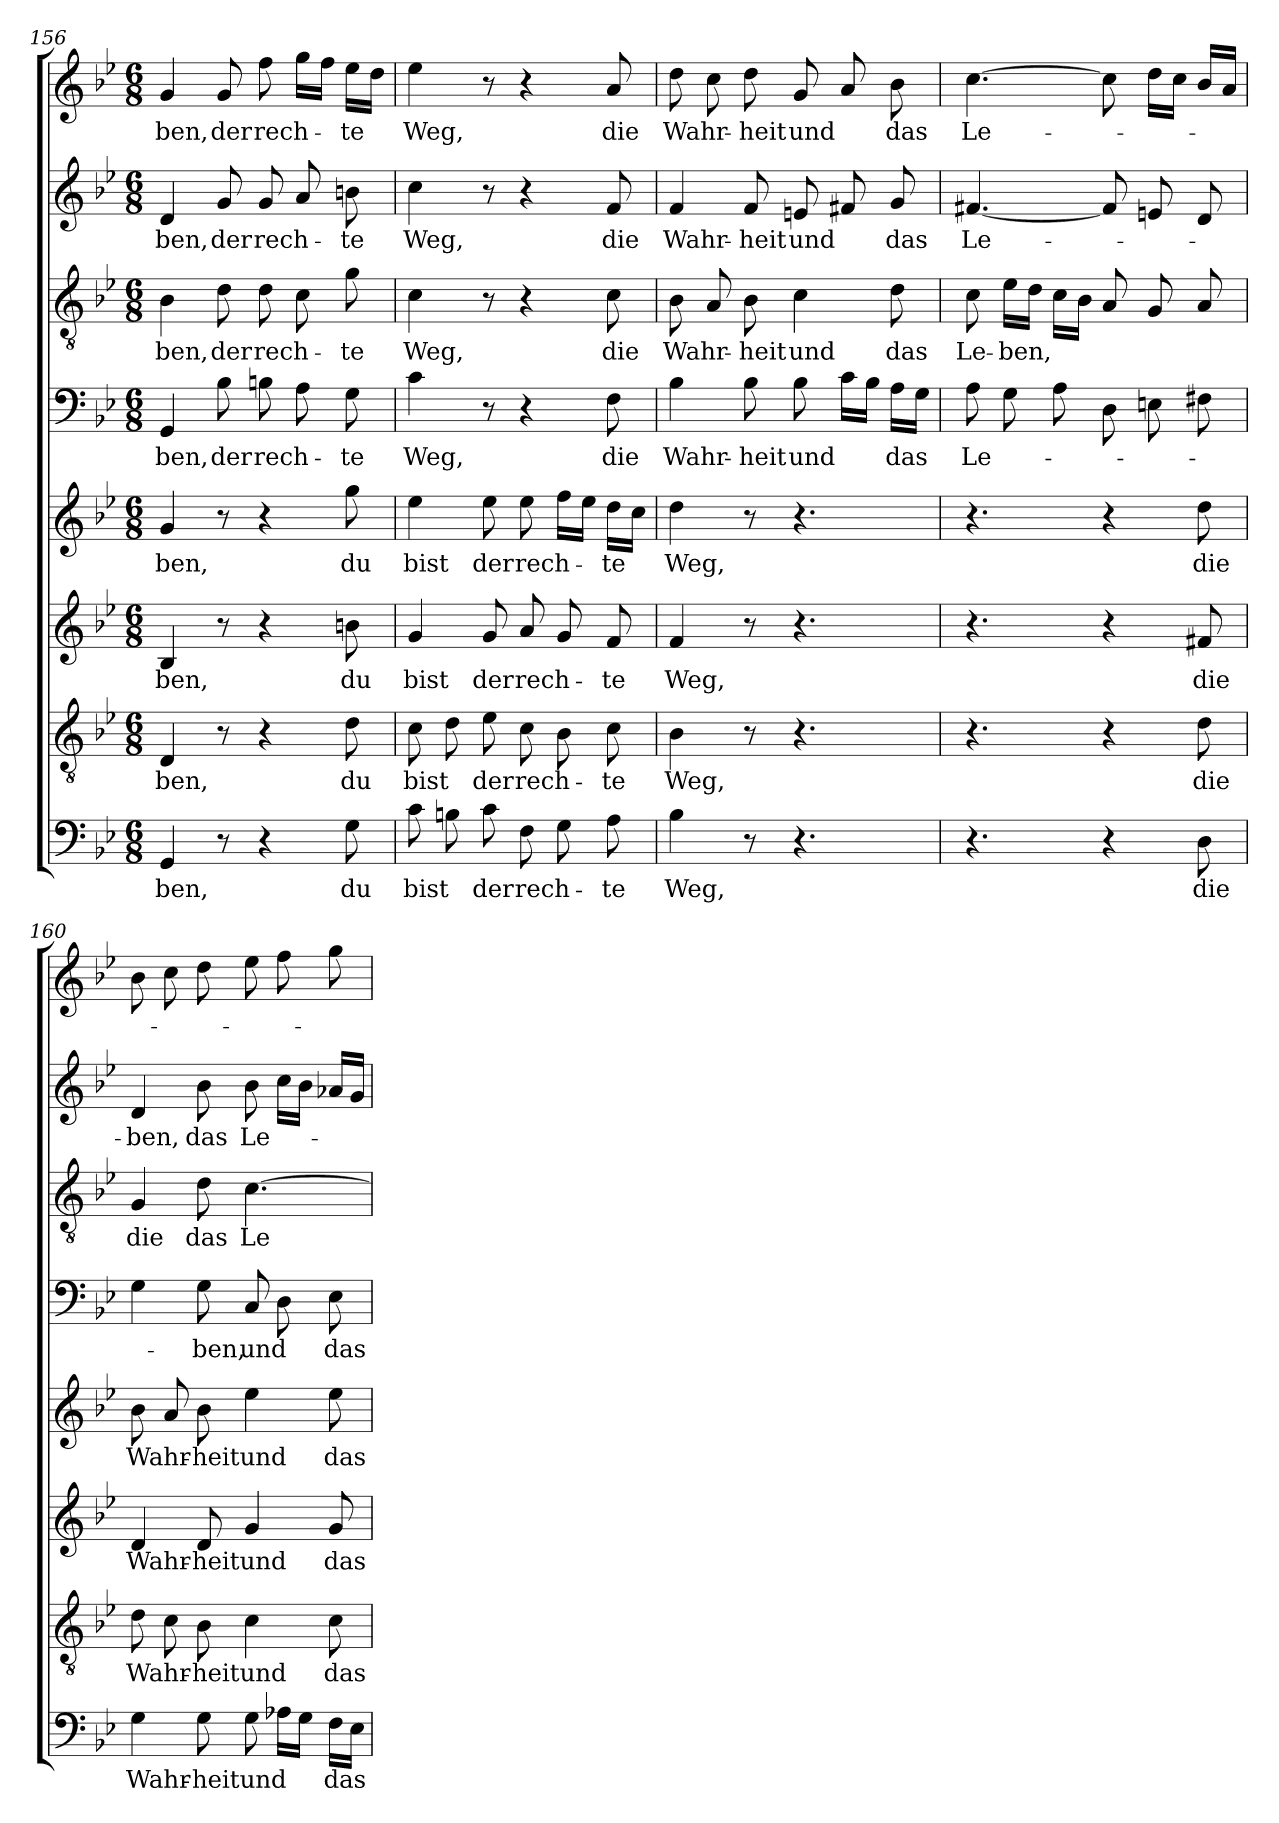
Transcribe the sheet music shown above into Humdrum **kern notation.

**kern	**text	**kern	**text	**kern	**text	**kern	**text	**kern	**text	**kern	**text	**kern	**text	**kern	**text
*part8	*part8	*part7	*part7	*part6	*part6	*part5	*part5	*part4	*part4	*part3	*part3	*part2	*part2	*part1	*part1
*staff8	*staff8	*staff7	*staff7	*staff6	*staff6	*staff5	*staff5	*staff4	*staff4	*staff3	*staff3	*staff2	*staff2	*staff1	*staff1
*clefF4	*	*clefGv2	*	*clefG2	*	*clefG2	*	*clefF4	*	*clefGv2	*	*clefG2	*	*clefG2	*
*k[b-e-]	*	*k[b-e-]	*	*k[b-e-]	*	*k[b-e-]	*	*k[b-e-]	*	*k[b-e-]	*	*k[b-e-]	*	*k[b-e-]	*
*B-:	*	*B-:	*	*B-:	*	*B-:	*	*B-:	*	*B-:	*	*B-:	*	*B-:	*
*M6/8	*	*M6/8	*	*M6/8	*	*M6/8	*	*M6/8	*	*M6/8	*	*M6/8	*	*M6/8	*
=156	=156	=156	=156	=156	=156	=156	=156	=156	=156	=156	=156	=156	=156	=156	=156
!	!LO:LY:b	!	!LO:LY:b	!	!LO:LY:b	!	!LO:LY:b	!	!LO:LY:b	!	!LO:LY:b	!	!LO:LY:b	!	!LO:LY:b
4GG/	-ben,	4D/	-ben,	4B-/	-ben,	4g/	-ben,	4GG/	-ben,	4B-\	-ben,	4d/	-ben,	4g/	-ben,
!	!	!	!	!	!	!	!	!	!LO:LY:b	!	!LO:LY:b	!	!LO:LY:b	!	!LO:LY:b
8r	.	8r	.	8r	.	8r	.	8B-\	der	8d\	der	8g/	der	8g/	der
!	!	!	!	!	!	!	!	!	!LO:LY:b	!	!LO:LY:b	!	!LO:LY:b	!	!LO:LY:b
4r	.	4r	.	4r	.	4r	.	8Bn\	rech-	8d\	rech-	8g/	rech-	8ff\	rech-
.	.	.	.	.	.	.	.	8A\	.	8c\	.	8a/	.	16gg\LL	.
.	.	.	.	.	.	.	.	.	.	.	.	.	.	16ff\JJ	.
!	!LO:LY:b	!	!LO:LY:b	!	!LO:LY:b	!	!LO:LY:b	!	!LO:LY:b	!	!LO:LY:b	!	!LO:LY:b	!	!LO:LY:b
8G\	du	8d\	du	8bn\	du	8gg\	du	8G\	-te	8g\	-te	8bn\	-te	16ee-\LL	-te
.	.	.	.	.	.	.	.	.	.	.	.	.	.	16dd\JJ	.
=157	=157	=157	=157	=157	=157	=157	=157	=157	=157	=157	=157	=157	=157	=157	=157
!	!LO:LY:b	!	!LO:LY:b	!	!LO:LY:b	!	!LO:LY:b	!	!LO:LY:b	!	!LO:LY:b	!	!LO:LY:b	!	!LO:LY:b
8c\	bist	8c\	bist	4g/	bist	4ee-\	bist	4c\	Weg,	4c\	Weg,	4cc\	Weg,	4ee-\	Weg,
8Bn\	.	8d\	.	.	.	.	.	.	.	.	.	.	.	.	.
!	!LO:LY:b	!	!LO:LY:b	!	!LO:LY:b	!	!LO:LY:b	!	!	!	!	!	!	!	!
8c\	der	8e-\	der	8g/	der	8ee-\	der	8r	.	8r	.	8r	.	8r	.
!	!LO:LY:b	!	!LO:LY:b	!	!LO:LY:b	!	!LO:LY:b	!	!	!	!	!	!	!	!
8F\	rech-	8c\	rech-	8a/	rech-	8ee-\	rech-	4r	.	4r	.	4r	.	4r	.
8G\	.	8B-\	.	8g/	.	16ff\LL	.	.	.	.	.	.	.	.	.
.	.	.	.	.	.	16ee-\JJ	.	.	.	.	.	.	.	.	.
!	!LO:LY:b	!	!LO:LY:b	!	!LO:LY:b	!	!LO:LY:b	!	!LO:LY:b	!	!LO:LY:b	!	!LO:LY:b	!	!LO:LY:b
8A\	-te	8c\	-te	8f/	-te	16dd\LL	-te	8F\	die	8c\	die	8f/	die	8a/	die
.	.	.	.	.	.	16cc\JJ	.	.	.	.	.	.	.	.	.
=158	=158	=158	=158	=158	=158	=158	=158	=158	=158	=158	=158	=158	=158	=158	=158
!	!LO:LY:b	!	!LO:LY:b	!	!LO:LY:b	!	!LO:LY:b	!	!LO:LY:b	!	!LO:LY:b	!	!LO:LY:b	!	!LO:LY:b
4B-\	Weg,	4B-\	Weg,	4f/	Weg,	4dd\	Weg,	4B-\	Wahr-	8B-\	Wahr-	4f/	Wahr-	8dd\	Wahr-
.	.	.	.	.	.	.	.	.	.	8A/	.	.	.	8cc\	.
!	!	!	!	!	!	!	!	!	!LO:LY:b	!	!LO:LY:b	!	!LO:LY:b	!	!LO:LY:b
8r	.	8r	.	8r	.	8r	.	8B-\	-heit	8B-\	-heit	8f/	-heit	8dd\	-heit
!	!	!	!	!	!	!	!	!	!LO:LY:b	!	!LO:LY:b	!	!LO:LY:b	!	!LO:LY:b
4.r	.	4.r	.	4.r	.	4.r	.	8B-\	und	4c\	und	8en/	und	8g/	und
.	.	.	.	.	.	.	.	16c\LL	.	.	.	8f#X/	.	8a/	.
.	.	.	.	.	.	.	.	16B-\JJ	.	.	.	.	.	.	.
!	!	!	!	!	!	!	!	!	!LO:LY:b	!	!LO:LY:b	!	!LO:LY:b	!	!LO:LY:b
.	.	.	.	.	.	.	.	16A\LL	das	8d\	das	8g/	das	8b-\	das
.	.	.	.	.	.	.	.	16G\JJ	.	.	.	.	.	.	.
=159	=159	=159	=159	=159	=159	=159	=159	=159	=159	=159	=159	=159	=159	=159	=159
!	!	!	!	!	!	!	!	!	!LO:LY:b	!	!LO:LY:b	!	!LO:LY:b	!	!LO:LY:b
4.r	.	4.r	.	4.r	.	4.r	.	8A\	Le-	8c\	Le-	[4.f#X/	Le-	[4.cc\	Le-
!	!	!	!	!	!	!	!	!	!	!	!LO:LY:b	!	!	!	!
.	.	.	.	.	.	.	.	8G\	.	16e-\LL	-ben,	.	.	.	.
.	.	.	.	.	.	.	.	.	.	16d\JJ	.	.	.	.	.
.	.	.	.	.	.	.	.	8A\	.	16c\LL	.	.	.	.	.
.	.	.	.	.	.	.	.	.	.	16B-\JJ	.	.	.	.	.
4r	.	4r	.	4r	.	4r	.	8D\	.	8A/	.	8f#/]	.	8cc\]	.
.	.	.	.	.	.	.	.	8En\	.	8G/	.	8en/	.	16dd\LL	.
.	.	.	.	.	.	.	.	.	.	.	.	.	.	16cc\JJ	.
!	!LO:LY:b	!	!LO:LY:b	!	!LO:LY:b	!	!LO:LY:b	!	!	!	!	!	!	!	!
8D\	die	8d\	die	8f#X/	die	8dd\	die	8F#X\	.	8A/	.	8d/	.	16b-/LL	.
.	.	.	.	.	.	.	.	.	.	.	.	.	.	16a/JJ	.
!!LO:PB:g=z
=160	=160	=160	=160	=160	=160	=160	=160	=160	=160	=160	=160	=160	=160	=160	=160
!	!LO:LY:b	!	!LO:LY:b	!	!LO:LY:b	!	!LO:LY:b	!	!	!	!LO:LY:b	!	!LO:LY:b	!	!
4G\	Wahr-	8d\	Wahr-	4d/	Wahr-	8b-\	Wahr-	4G\	.	4G/	die	4d/	-ben,	8b-\	.
.	.	8c\	.	.	.	8a/	.	.	.	.	.	.	.	8cc\	.
!	!LO:LY:b	!	!LO:LY:b	!	!LO:LY:b	!	!LO:LY:b	!	!LO:LY:b	!	!LO:LY:b	!	!LO:LY:b	!	!
8G\	-heit	8B-\	-heit	8d/	-heit	8b-\	-heit	8G\	-ben,	8d\	das	8b-\	das	8dd\	.
!	!LO:LY:b	!	!LO:LY:b	!	!LO:LY:b	!	!LO:LY:b	!	!LO:LY:b	!	!LO:LY:b	!	!LO:LY:b	!	!
8G\	und	4c\	und	4g/	und	4ee-\	und	8C/	und	[4.c\	Le-	8b-\	Le-	8ee-\	.
16A-X\LL	.	.	.	.	.	.	.	8D\	.	.	.	16cc\LL	.	8ff\	.
16G\JJ	.	.	.	.	.	.	.	.	.	.	.	16b-\JJ	.	.	.
!	!LO:LY:b	!	!LO:LY:b	!	!LO:LY:b	!	!LO:LY:b	!	!LO:LY:b	!	!	!	!	!	!
16F\LL	das	8c\	das	8g/	das	8ee-\	das	8E-\	das	.	.	16a-X/LL	.	8gg\	.
16E-\JJ	.	.	.	.	.	.	.	.	.	.	.	16g/JJ	.	.	.
=	=	=	=	=	=	=	=	=	=	=	=	=	=	=	=
*-	*-	*-	*-	*-	*-	*-	*-	*-	*-	*-	*-	*-	*-	*-	*-
